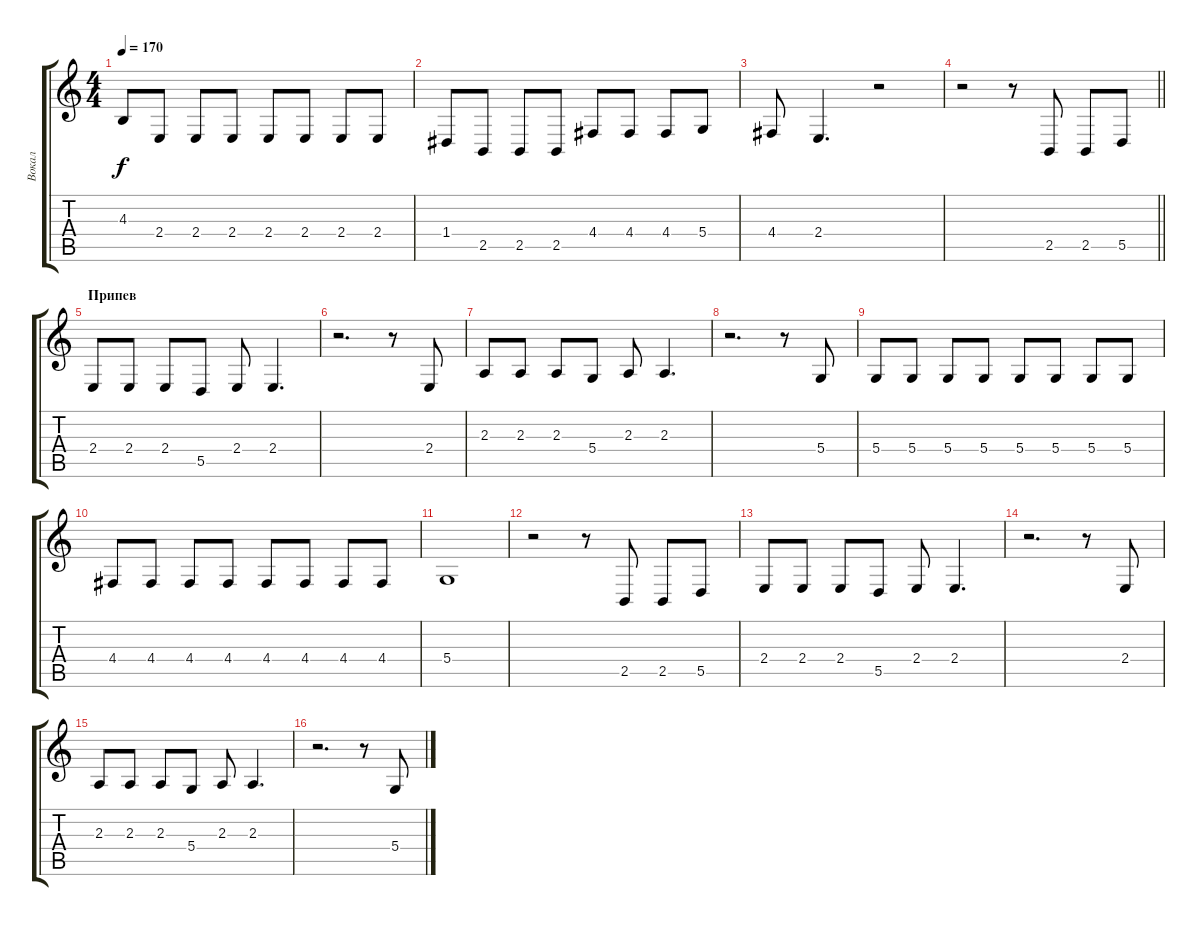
\track ("Вокал" "Вокал") {instrument tenorsax}
\staff {score tabs}
\tuning (E4 B3 G3 D3 A2 E2) {hide}
\ts (4 4)
\tempo 170
\clef g2
\ks c
4.3.8{dy f} 2.4.8 2.4.8 2.4.8 2.4.8 2.4.8 2.4.8 2.4.8 |
1.4.8 2.5.8 2.5.8 2.5.8 4.4.8 4.4.8 4.4.8 5.4.8 |
4.4.8 2.4.4{d} r.2 |
\barLineRight lightlight
r.2 r.8 2.5.8 2.5.8 5.5.8 |
\section ("" "Припев")
2.4.8 2.4.8 2.4.8 5.5.8 2.4.8 2.4.4{d} |
r.2{d} r.8 2.4.8 |
2.3.8 2.3.8 2.3.8 5.4.8 2.3.8 2.3.4{d} |
r.2{d} r.8 5.4.8 |
5.4.8 5.4.8 5.4.8 5.4.8 5.4.8 5.4.8 5.4.8 5.4.8 |
4.4.8 4.4.8 4.4.8 4.4.8 4.4.8 4.4.8 4.4.8 4.4.8 |
5.4.1 |
r.2 r.8 2.5.8 2.5.8 5.5.8 |
2.4.8 2.4.8 2.4.8 5.5.8 2.4.8 2.4.4{d} |
r.2{d} r.8 2.4.8 |
2.3.8 2.3.8 2.3.8 5.4.8 2.3.8 2.3.4{d} |
r.2{d} r.8 5.4.8
